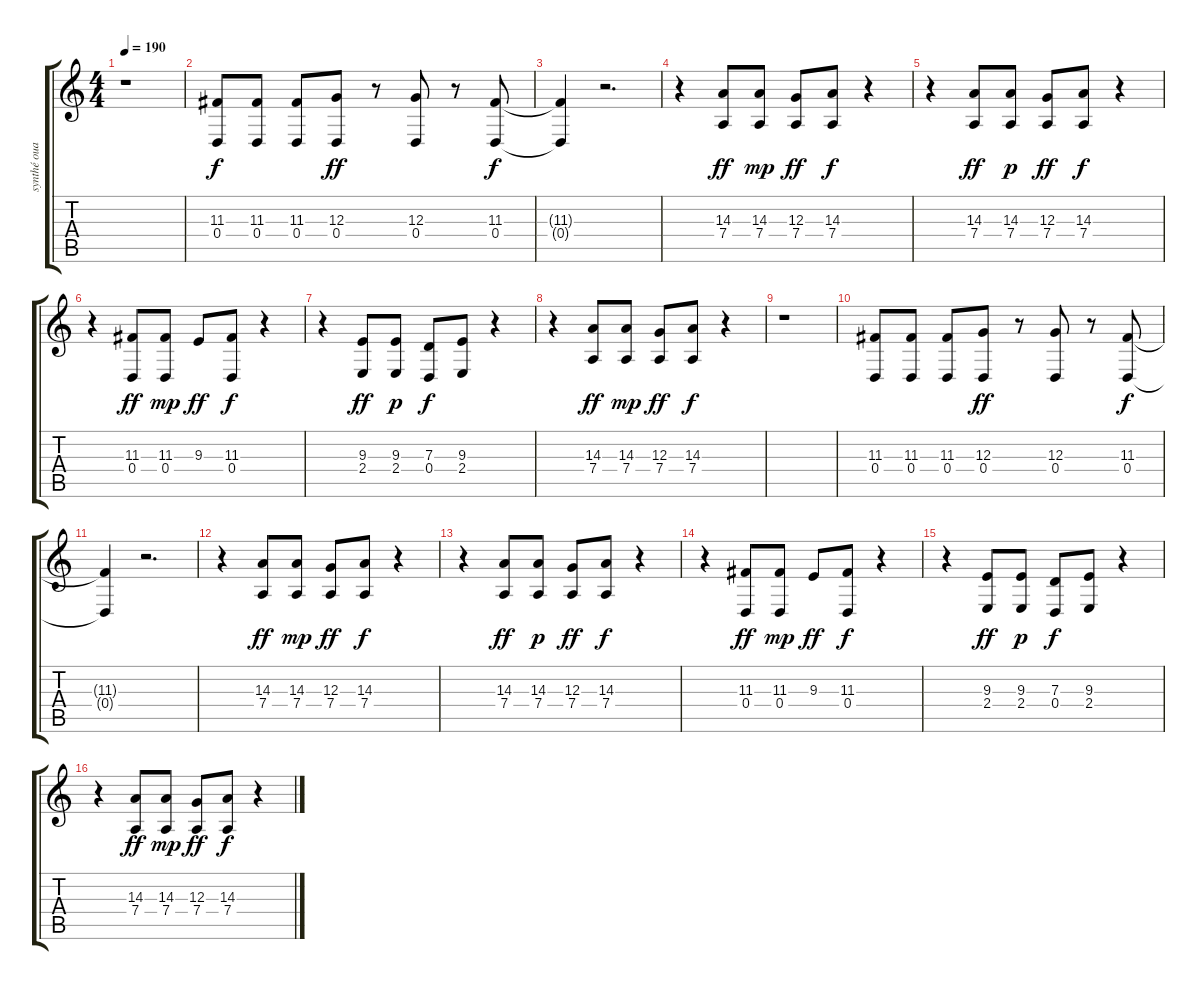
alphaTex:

\track ("synthé ouaih s'tuveux" "synthé oua") {instrument stringensemble1}
\staff {score tabs}
\tuning (E4 B3 G3 D3 A2 E2) {hide}
\ts (4 4)
\tempo 190
\clef g2
\ks c
r.1{dy f} |
(11.3 0.4).8 (11.3 0.4).8 (11.3 0.4).8 (12.3 0.4).8{dy ff} r.8 (12.3 0.4).8 r.8 (11.3 0.4).8{dy f} |
(11.3{t} 0.4{t}).4 r.2{d} |
r.4 (14.3 7.4).8{dy ff} (14.3 7.4).8{dy mp} (12.3 7.4).8{dy ff} (14.3 7.4).8{dy f} r.4 |
r.4 (14.3 7.4).8{dy ff} (14.3 7.4).8{dy p} (12.3 7.4).8{dy ff} (14.3 7.4).8{dy f} r.4 |
r.4 (11.3 0.4).8{dy ff} (11.3 0.4).8{dy mp} 9.3.8{dy ff} (11.3 0.4).8{dy f} r.4 |
r.4 (9.3 2.4).8{dy ff} (9.3 2.4).8{dy p} (7.3 0.4).8{dy f} (9.3 2.4).8 r.4 |
r.4 (14.3 7.4).8{dy ff} (14.3 7.4).8{dy mp} (12.3 7.4).8{dy ff} (14.3 7.4).8{dy f} r.4 |
r.1 |
(11.3 0.4).8 (11.3 0.4).8 (11.3 0.4).8 (12.3 0.4).8{dy ff} r.8 (12.3 0.4).8 r.8 (11.3 0.4).8{dy f} |
(11.3{t} 0.4{t}).4 r.2{d} |
r.4 (14.3 7.4).8{dy ff} (14.3 7.4).8{dy mp} (12.3 7.4).8{dy ff} (14.3 7.4).8{dy f} r.4 |
r.4 (14.3 7.4).8{dy ff} (14.3 7.4).8{dy p} (12.3 7.4).8{dy ff} (14.3 7.4).8{dy f} r.4 |
r.4 (11.3 0.4).8{dy ff} (11.3 0.4).8{dy mp} 9.3.8{dy ff} (11.3 0.4).8{dy f} r.4 |
r.4 (9.3 2.4).8{dy ff} (9.3 2.4).8{dy p} (7.3 0.4).8{dy f} (9.3 2.4).8 r.4 |
r.4 (14.3 7.4).8{dy ff} (14.3 7.4).8{dy mp} (12.3 7.4).8{dy ff} (14.3 7.4).8{dy f} r.4
